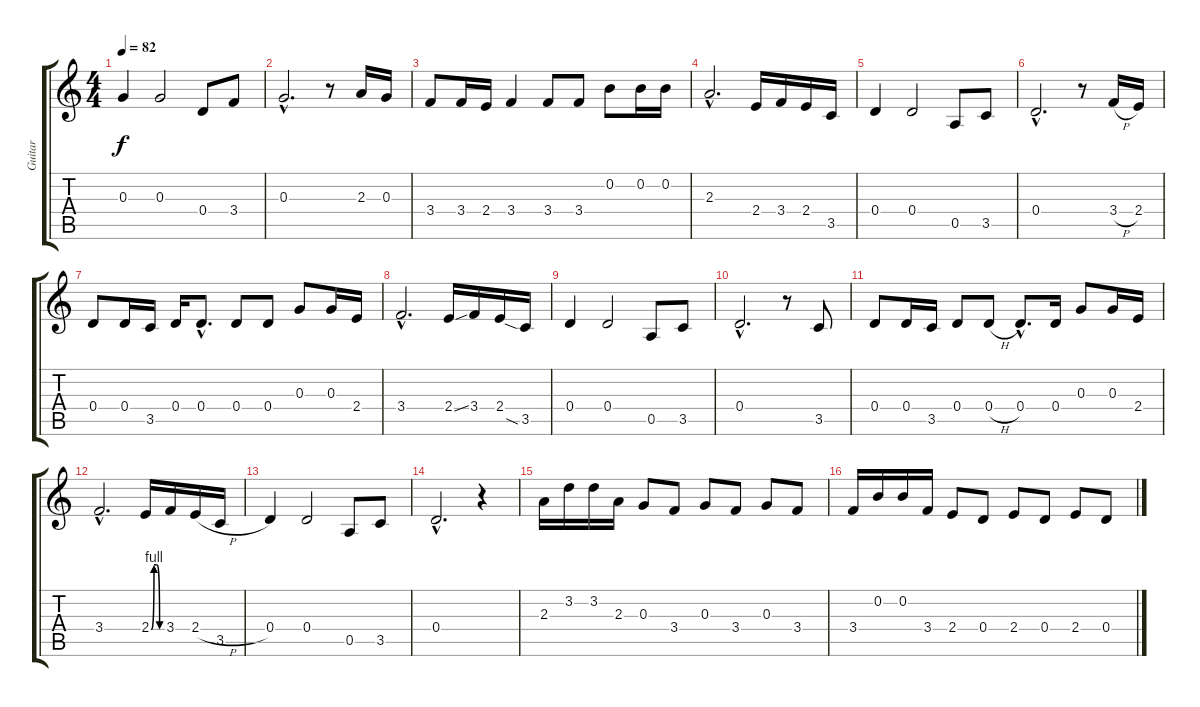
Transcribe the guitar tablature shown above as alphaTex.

\track ("Guitar" "Guitar") {instrument acousticguitarnylon}
\staff {score tabs}
\tuning (E4 B3 G3 D3 A2 E2) {hide}
\ts (4 4)
\tempo 82
\clef g2
\ks c
0.3.4{dy f} 0.3.2 0.4.8 3.4.8 |
0.3{hac}.2{d} r.8 2.3.16 0.3.16 |
3.4.8 3.4.16 2.4.16 3.4.4 3.4.8 3.4.8 0.2.8 0.2.16 0.2.16 |
2.3{hac}.2{d} 2.4.16 3.4.16 2.4.16 3.5.16 |
0.4.4 0.4.2 0.5.8 3.5.8 |
0.4{hac}.2{d} r.8 3.4{h}.16 2.4.16 |
0.4.8 0.4.16 3.5.16 0.4.16 0.4{hac}.8{d} 0.4.8 0.4.8 0.3.8 0.3.16 2.4.16 |
3.4{hac}.2{d} 2.4{ss}.16 3.4.16 2.4.16 3.5{sia}.16 |
0.4.4 0.4.2 0.5.8 3.5.8 |
0.4{hac}.2{d} r.8 3.5.8 |
0.4.8 0.4.16 3.5.16 0.4.8 0.4{h}.8 0.4{hac}.8{d} 0.4.16 0.3.8 0.3.16 2.4.16 |
3.4{hac}.2{d} 2.4{be (custom 0 0 15 4 30 4 45 0 60 0)}.16 3.4.16 2.4{h}.16 3.5.16 |
0.4.4 0.4.2 0.5.8 3.5.8 |
0.4{hac}.2{d} r.4 |
2.3.16 3.2.16 3.2.16 2.3.16 0.3.8 3.4.8 0.3.8 3.4.8 0.3.8 3.4.8 |
3.4.16 0.2.16 0.2.16 3.4.16 2.4.8 0.4.8 2.4.8 0.4.8 2.4.8 0.4.8
